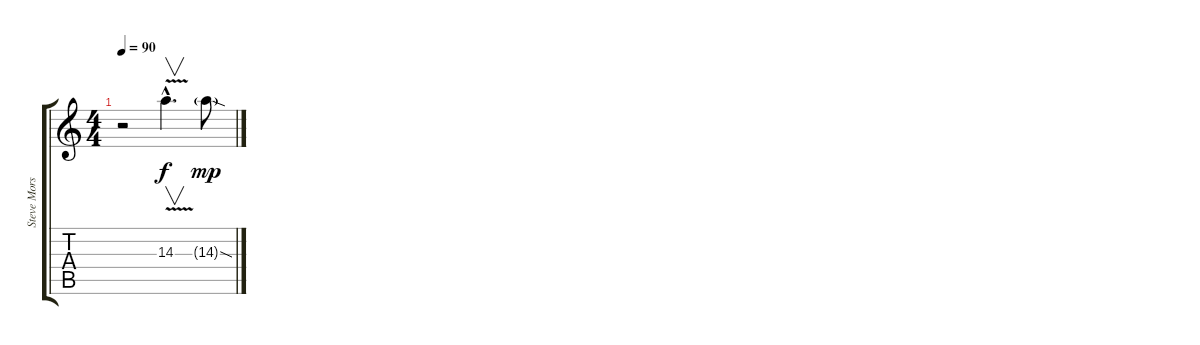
\track ("Steve Morse Guitar Lead" "Steve Mors") {instrument distortionguitar}
\staff {score tabs}
\tuning (E4 B3 G3 D3 A2 E2) {hide}
\ts (4 4)
\tempo 90
\clef g2
\ks c
r.2{dy f} 14.3{v hac}.4{v d} 14.3{sod g}.8{dy mp}
